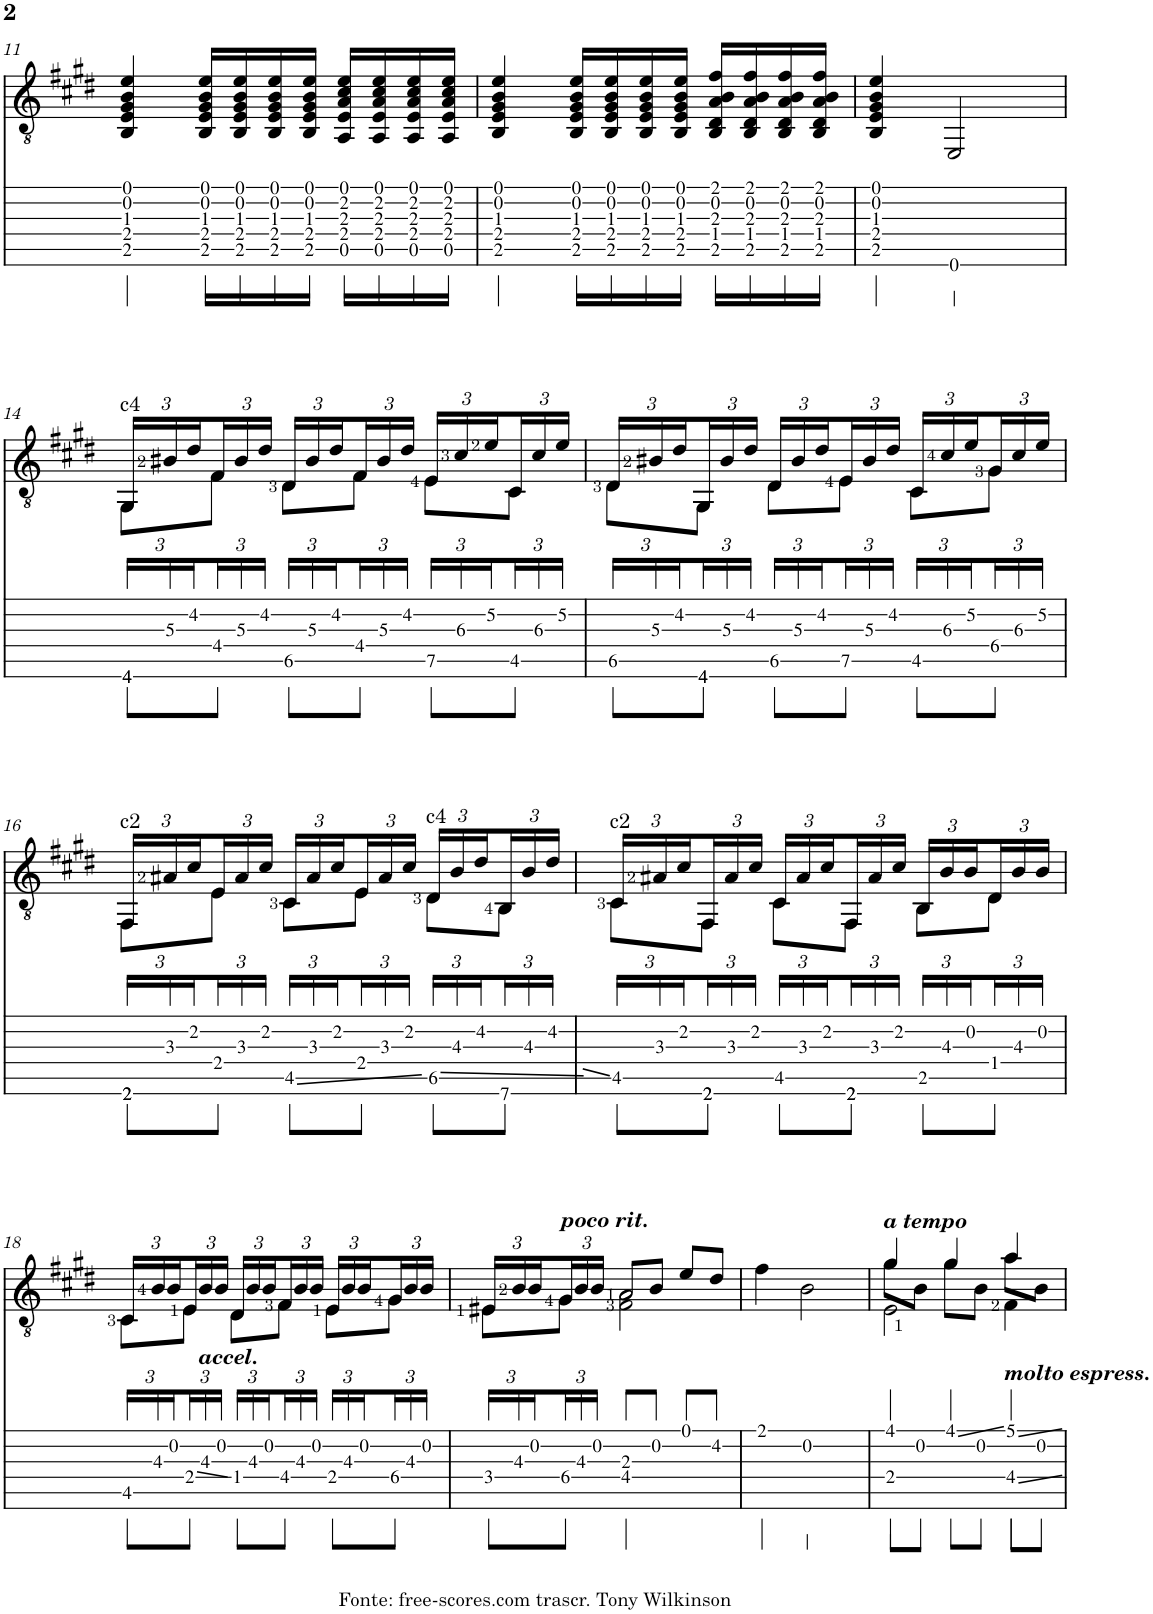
**kern	**kern
*part2	*part1
*staff2	*staff1
*I"Chitarra classica (Intavolatura)	*I"Classical Guitar
!!LO:PB:g=z
*	*clefGv2
*k[f#c#g#d#]	*k[f#c#g#d#]
*M3/4	*M3/4
=11	=11
4BB\ 4E\ 4G#\ 4B\ 4e\	4BB/ 4E/ 4G#/ 4B/ 4e/
16BB\ 16E\ 16G#\ 16B\ 16e\LL	16BB/ 16E/ 16G#/ 16B/ 16e/LL
16BB\ 16E\ 16G#\ 16B\ 16e\	16BB/ 16E/ 16G#/ 16B/ 16e/
16BB\ 16E\ 16G#\ 16B\ 16e\	16BB/ 16E/ 16G#/ 16B/ 16e/
16BB\ 16E\ 16G#\ 16B\ 16e\JJ	16BB/ 16E/ 16G#/ 16B/ 16e/JJ
16AA\ 16E\ 16A\ 16c#\ 16e\LL	16AA/ 16E/ 16A/ 16c#/ 16e/LL
16AA\ 16E\ 16A\ 16c#\ 16e\	16AA/ 16E/ 16A/ 16c#/ 16e/
16AA\ 16E\ 16A\ 16c#\ 16e\	16AA/ 16E/ 16A/ 16c#/ 16e/
16AA\ 16E\ 16A\ 16c#\ 16e\JJ	16AA/ 16E/ 16A/ 16c#/ 16e/JJ
=12	=12
4BB\ 4E\ 4G#\ 4B\ 4e\	4BB/ 4E/ 4G#/ 4B/ 4e/
16BB\ 16E\ 16G#\ 16B\ 16e\LL	16BB/ 16E/ 16G#/ 16B/ 16e/LL
16BB\ 16E\ 16G#\ 16B\ 16e\	16BB/ 16E/ 16G#/ 16B/ 16e/
16BB\ 16E\ 16G#\ 16B\ 16e\	16BB/ 16E/ 16G#/ 16B/ 16e/
16BB\ 16E\ 16G#\ 16B\ 16e\JJ	16BB/ 16E/ 16G#/ 16B/ 16e/JJ
16BB\ 16D#\ 16A\ 16B\ 16f#\LL	16BB/ 16D#/ 16A/ 16B/ 16f#/LL
16BB\ 16D#\ 16A\ 16B\ 16f#\	16BB/ 16D#/ 16A/ 16B/ 16f#/
16BB\ 16D#\ 16A\ 16B\ 16f#\	16BB/ 16D#/ 16A/ 16B/ 16f#/
16BB\ 16D#\ 16A\ 16B\ 16f#\JJ	16BB/ 16D#/ 16A/ 16B/ 16f#/JJ
=13	=13
4BB\ 4E\ 4G#\ 4B\ 4e\	4BB/ 4E/ 4G#/ 4B/ 4e/
2EE\	2EE/
!!LO:LB:g=z
=14	=14
*Xbrackettup	*Xbrackettup
*^	*^
!	!	!LO:TX:a:t=c4	!
24GG#/LL	8GG#\L	24GG#/LL	8GG#\L
24B#X/	.	24B#X/	.
24d#/	.	24d#/	.
24F#/	8F#\J	24F#/	8F#\J
24B#/	.	24B#/	.
24d#/JJ	.	24d#/JJ	.
24D#/LL	8D#\L	24D#/LL	8D#\L
24B#/	.	24B#/	.
24d#/	.	24d#/	.
24F#/	8F#\J	24F#/	8F#\J
24B#/	.	24B#/	.
24d#/JJ	.	24d#/JJ	.
24E/LL	8E\L	24E/LL	8E\L
24c#/	.	24c#/	.
24e/	.	24e/	.
24C#/	8C#\J	24C#/	8C#\J
24c#/	.	24c#/	.
24e/JJ	.	24e/JJ	.
=15	=15	=15	=15
24D#/LL	8D#\L	24D#/LL	8D#\L
24B#X/	.	24B#X/	.
24d#/	.	24d#/	.
24GG#/	8GG#\J	24GG#/	8GG#\J
24B#/	.	24B#/	.
24d#/JJ	.	24d#/JJ	.
24D#/LL	8D#\L	24D#/LL	8D#\L
24B#/	.	24B#/	.
24d#/	.	24d#/	.
24E/	8E\J	24E/	8E\J
24B#/	.	24B#/	.
24d#/JJ	.	24d#/JJ	.
24C#/LL	8C#\L	24C#/LL	8C#\L
24c#/	.	24c#/	.
24e/	.	24e/	.
24G#/	8G#\J	24G#/	8G#\J
24c#/	.	24c#/	.
24e/JJ	.	24e/JJ	.
!!LO:LB:g=z	!!
=16	=16	=16	=16
!	!	!LO:TX:a:t=c2	!
24FF#/LL	8FF#\L	24FF#/LL	8FF#\L
24A#X/	.	24A#X/	.
24c#/	.	24c#/	.
24E/	8E\J	24E/	8E\J
24A#/	.	24A#/	.
24c#/JJ	.	24c#/JJ	.
24C#/LL	8C#\L	24C#/LL	8C#\L
24A#/	.	24A#/	.
24c#/	.	24c#/	.
24E/	8E\J	24E/	8E\J
24A#/	.	24A#/	.
24c#/JJ	.	24c#/JJ	.
!	!	!LO:TX:a:t=c4	!
24D#/LL	8D#\L	24D#/LL	8D#\L
24B/	.	24B/	.
24d#/	.	24d#/	.
24BB/	8BB\J	24BB/	8BB\J
24B/	.	24B/	.
24d#/JJ	.	24d#/JJ	.
=17	=17	=17	=17
!	!	!LO:TX:a:t=c2	!
24C#/LL	8C#\L	24C#/LL	8C#\L
24A#X/	.	24A#X/	.
24c#/	.	24c#/	.
24FF#/	8FF#\J	24FF#/	8FF#\J
24A#/	.	24A#/	.
24c#/JJ	.	24c#/JJ	.
24C#/LL	8C#\L	24C#/LL	8C#\L
24A#/	.	24A#/	.
24c#/	.	24c#/	.
24FF#/	8FF#\J	24FF#/	8FF#\J
24A#/	.	24A#/	.
24c#/JJ	.	24c#/JJ	.
24BB/LL	8BB\L	24BB/LL	8BB\L
24B/	.	24B/	.
24B/	.	24B/	.
24D#/	8D#\J	24D#/	8D#\J
24B/	.	24B/	.
24B/JJ	.	24B/JJ	.
!!LO:LB:g=z	!!
=18	=18	=18	=18
24C#/LL	8C#\L	24C#/LL	8C#\L
24B/	.	24B/	.
24B/	.	24B/	.
24E/	8E\J	24E/	8E\J
!LO:TX:a:Bi:t=accel.	!	!	!
24B/	.	24B/	.
24B/JJ	.	24B/JJ	.
24D#/LL	8D#\L	24D#/LL	8D#\L
24B/	.	24B/	.
24B/	.	24B/	.
24F#/	8F#\J	24F#/	8F#\J
24B/	.	24B/	.
24B/JJ	.	24B/JJ	.
24E/LL	8E\L	24E/LL	8E\L
24B/	.	24B/	.
24B/	.	24B/	.
24G#/	8G#\J	24G#/	8G#\J
24B/	.	24B/	.
24B/JJ	.	24B/JJ	.
=19	=19	=19	=19
24E#X/LL	8E#\L	24E#X/LL	8E#\L
24B/	.	24B/	.
24B/	.	24B/	.
!	!	!LO:TX:a:Bi:t=poco rit.	!
24G#/	8G#\J	24G#/	8G#\J
24B/	.	24B/	.
24B/JJ	.	24B/JJ	.
!LO:N:head=open	!	!LO:N:head=open	!
8A/L	4F#\	8A/L	2F#\ 2A\
8B/J	.	8B/J	.
8e/L	4r	8e/L	.
8d#/J	.	8d#/J	.
*v	*v	*	*
*	*v	*v
=20	=20
4f#\	4f#\
2B\	2B\
=21	=21
*^	*^
*	*^	*	*^
!	!	!	!LO:TX:a:Bi:t=a tempo	!	!
4g#/	8g#\L	2E\	4g#/	8g#\L	2E\
.	8B\J	.	.	8B\J	.
4g#/	8g#\L	.	4g#/	8g#\L	.
.	8B\J	.	.	8B\J	.
!LO:TX:a:Bi:t=molto espress.	!	!	!	!	!
4a/	8a\L	4F#\	4a/	8a\L	4F#\
.	8B\J	.	.	8B\J	.
*v	*v	*v	*	*	*
*	*v	*v	*v
=	=
*-	*-
